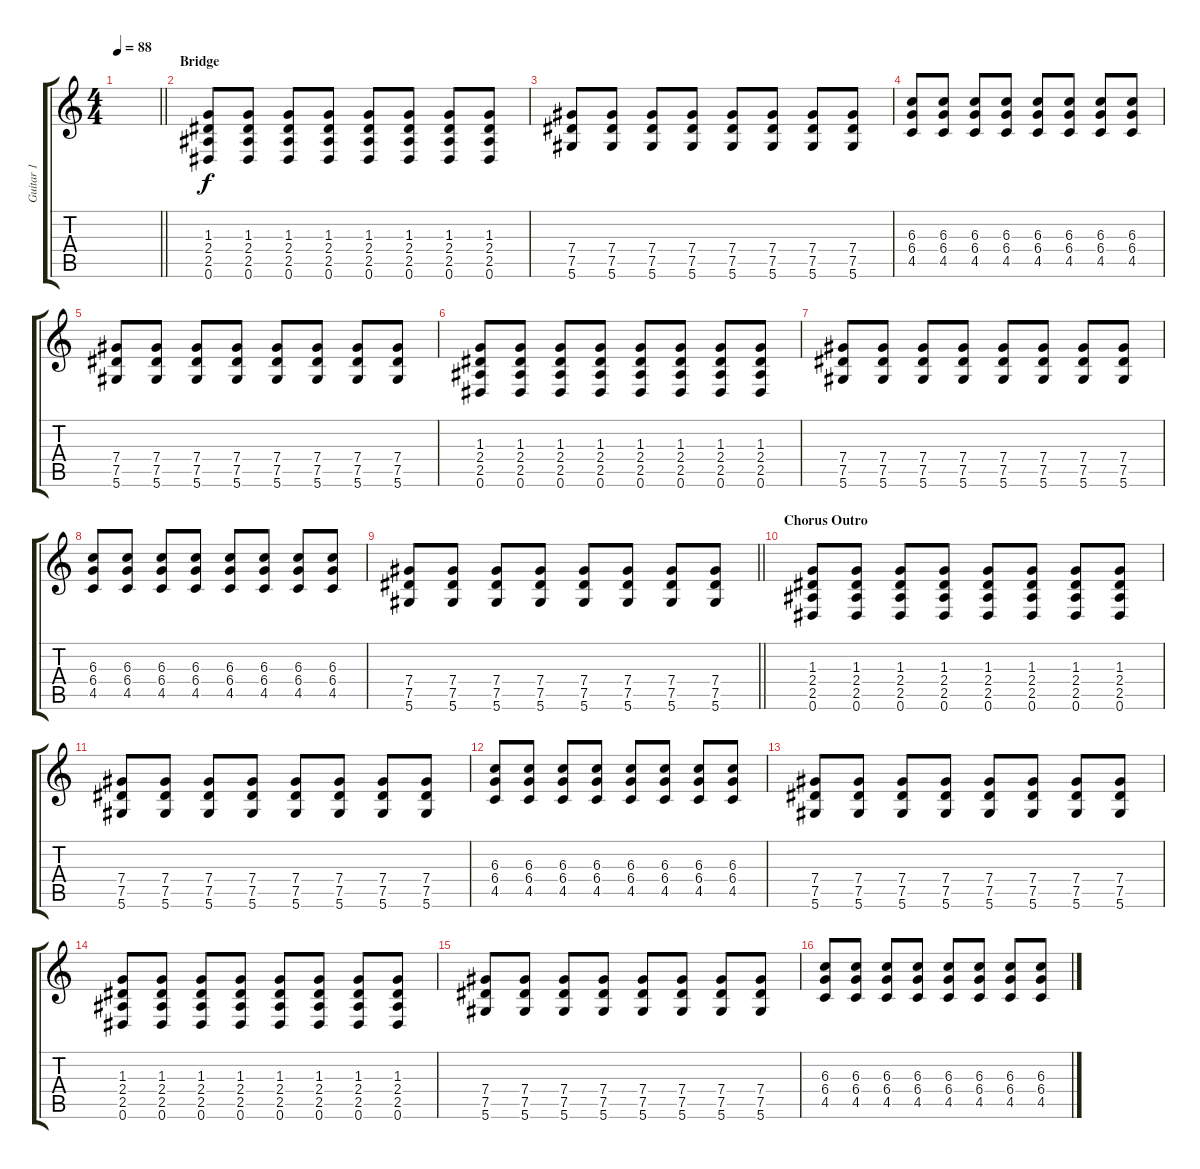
\track ("Guitar 1" "Guitar 1") {instrument acousticguitarsteel}
\staff {score tabs}
\tuning (Eb4 Bb3 Gb3 Db3 Ab2 Eb2) {hide}
\ts (4 4)
\tempo 88
\clef g2
\barLineRight lightlight
\ks c
|
\section ("" "Bridge")
(1.3 2.4 2.5 0.6).8 (1.3 2.4 2.5 0.6).8 (1.3 2.4 2.5 0.6).8 (1.3 2.4 2.5 0.6).8 (1.3 2.4 2.5 0.6).8 (1.3 2.4 2.5 0.6).8 (1.3 2.4 2.5 0.6).8 (1.3 2.4 2.5 0.6).8 |
(7.4 7.5 5.6).8 (7.4 7.5 5.6).8 (7.4 7.5 5.6).8 (7.4 7.5 5.6).8 (7.4 7.5 5.6).8 (7.4 7.5 5.6).8 (7.4 7.5 5.6).8 (7.4 7.5 5.6).8 |
(6.3 6.4 4.5).8 (6.3 6.4 4.5).8 (6.3 6.4 4.5).8 (6.3 6.4 4.5).8 (6.3 6.4 4.5).8 (6.3 6.4 4.5).8 (6.3 6.4 4.5).8 (6.3 6.4 4.5).8 |
(7.4 7.5 5.6).8 (7.4 7.5 5.6).8 (7.4 7.5 5.6).8 (7.4 7.5 5.6).8 (7.4 7.5 5.6).8 (7.4 7.5 5.6).8 (7.4 7.5 5.6).8 (7.4 7.5 5.6).8 |
(1.3 2.4 2.5 0.6).8 (1.3 2.4 2.5 0.6).8 (1.3 2.4 2.5 0.6).8 (1.3 2.4 2.5 0.6).8 (1.3 2.4 2.5 0.6).8 (1.3 2.4 2.5 0.6).8 (1.3 2.4 2.5 0.6).8 (1.3 2.4 2.5 0.6).8 |
(7.4 7.5 5.6).8 (7.4 7.5 5.6).8 (7.4 7.5 5.6).8 (7.4 7.5 5.6).8 (7.4 7.5 5.6).8 (7.4 7.5 5.6).8 (7.4 7.5 5.6).8 (7.4 7.5 5.6).8 |
(6.3 6.4 4.5).8 (6.3 6.4 4.5).8 (6.3 6.4 4.5).8 (6.3 6.4 4.5).8 (6.3 6.4 4.5).8 (6.3 6.4 4.5).8 (6.3 6.4 4.5).8 (6.3 6.4 4.5).8 |
\barLineRight lightlight
(7.4 7.5 5.6).8 (7.4 7.5 5.6).8 (7.4 7.5 5.6).8 (7.4 7.5 5.6).8 (7.4 7.5 5.6).8 (7.4 7.5 5.6).8 (7.4 7.5 5.6).8 (7.4 7.5 5.6).8 |
\section ("" "Chorus Outro")
(1.3 2.4 2.5 0.6).8 (1.3 2.4 2.5 0.6).8 (1.3 2.4 2.5 0.6).8 (1.3 2.4 2.5 0.6).8 (1.3 2.4 2.5 0.6).8 (1.3 2.4 2.5 0.6).8 (1.3 2.4 2.5 0.6).8 (1.3 2.4 2.5 0.6).8 |
(7.4 7.5 5.6).8 (7.4 7.5 5.6).8 (7.4 7.5 5.6).8 (7.4 7.5 5.6).8 (7.4 7.5 5.6).8 (7.4 7.5 5.6).8 (7.4 7.5 5.6).8 (7.4 7.5 5.6).8 |
(6.3 6.4 4.5).8 (6.3 6.4 4.5).8 (6.3 6.4 4.5).8 (6.3 6.4 4.5).8 (6.3 6.4 4.5).8 (6.3 6.4 4.5).8 (6.3 6.4 4.5).8 (6.3 6.4 4.5).8 |
(7.4 7.5 5.6).8 (7.4 7.5 5.6).8 (7.4 7.5 5.6).8 (7.4 7.5 5.6).8 (7.4 7.5 5.6).8 (7.4 7.5 5.6).8 (7.4 7.5 5.6).8 (7.4 7.5 5.6).8 |
(1.3 2.4 2.5 0.6).8 (1.3 2.4 2.5 0.6).8 (1.3 2.4 2.5 0.6).8 (1.3 2.4 2.5 0.6).8 (1.3 2.4 2.5 0.6).8 (1.3 2.4 2.5 0.6).8 (1.3 2.4 2.5 0.6).8 (1.3 2.4 2.5 0.6).8 |
(7.4 7.5 5.6).8 (7.4 7.5 5.6).8 (7.4 7.5 5.6).8 (7.4 7.5 5.6).8 (7.4 7.5 5.6).8 (7.4 7.5 5.6).8 (7.4 7.5 5.6).8 (7.4 7.5 5.6).8 |
(6.3 6.4 4.5).8 (6.3 6.4 4.5).8 (6.3 6.4 4.5).8 (6.3 6.4 4.5).8 (6.3 6.4 4.5).8 (6.3 6.4 4.5).8 (6.3 6.4 4.5).8 (6.3 6.4 4.5).8
